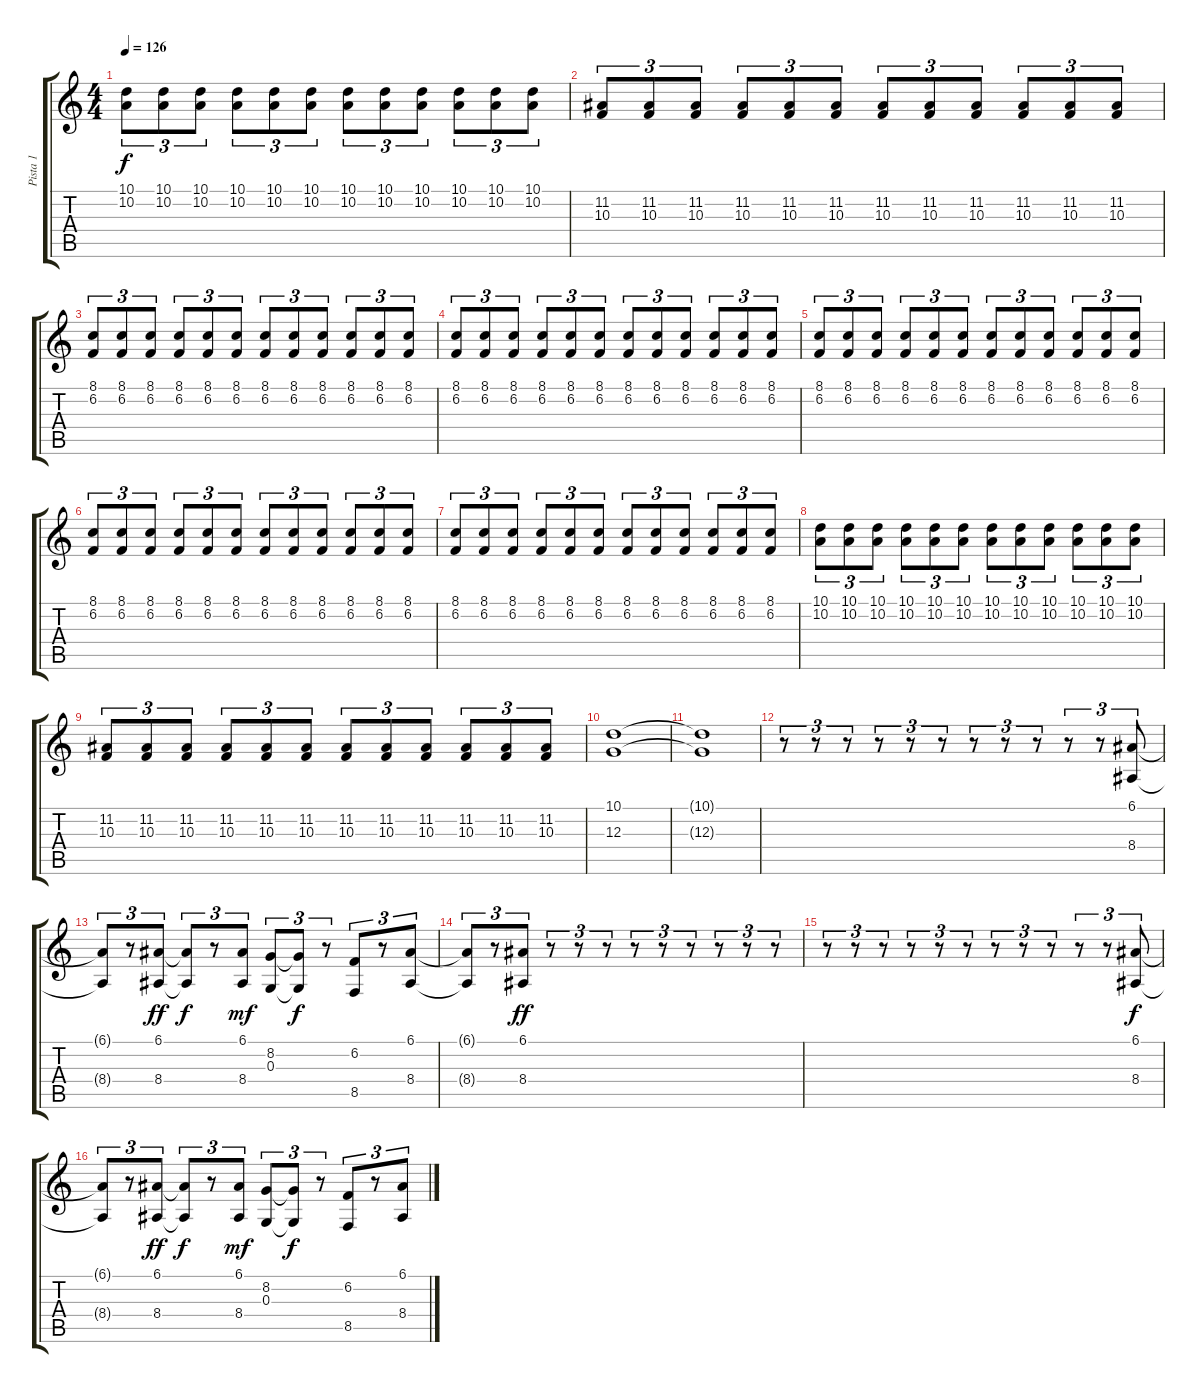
\track ("Pista 1" "Pista 1") {instrument lead2sawtooth}
\staff {score tabs}
\tuning (E4 B3 G3 D3 A2 E2) {hide}
\ts (4 4)
\tempo 126
\clef g2
\ks c
(10.1 10.2).8{tu (3 2) dy f} (10.1 10.2).8{tu (3 2)} (10.1 10.2).8{tu (3 2)} (10.1 10.2).8{tu (3 2)} (10.1 10.2).8{tu (3 2)} (10.1 10.2).8{tu (3 2)} (10.1 10.2).8{tu (3 2)} (10.1 10.2).8{tu (3 2)} (10.1 10.2).8{tu (3 2)} (10.1 10.2).8{tu (3 2)} (10.1 10.2).8{tu (3 2)} (10.1 10.2).8{tu (3 2)} |
(11.2 10.3).8{tu (3 2)} (11.2 10.3).8{tu (3 2)} (11.2 10.3).8{tu (3 2)} (11.2 10.3).8{tu (3 2)} (11.2 10.3).8{tu (3 2)} (11.2 10.3).8{tu (3 2)} (11.2 10.3).8{tu (3 2)} (11.2 10.3).8{tu (3 2)} (11.2 10.3).8{tu (3 2)} (11.2 10.3).8{tu (3 2)} (11.2 10.3).8{tu (3 2)} (11.2 10.3).8{tu (3 2)} |
(8.1 6.2).8{tu (3 2)} (8.1 6.2).8{tu (3 2)} (8.1 6.2).8{tu (3 2)} (8.1 6.2).8{tu (3 2)} (8.1 6.2).8{tu (3 2)} (8.1 6.2).8{tu (3 2)} (8.1 6.2).8{tu (3 2)} (8.1 6.2).8{tu (3 2)} (8.1 6.2).8{tu (3 2)} (8.1 6.2).8{tu (3 2)} (8.1 6.2).8{tu (3 2)} (8.1 6.2).8{tu (3 2)} |
(8.1 6.2).8{tu (3 2)} (8.1 6.2).8{tu (3 2)} (8.1 6.2).8{tu (3 2)} (8.1 6.2).8{tu (3 2)} (8.1 6.2).8{tu (3 2)} (8.1 6.2).8{tu (3 2)} (8.1 6.2).8{tu (3 2)} (8.1 6.2).8{tu (3 2)} (8.1 6.2).8{tu (3 2)} (8.1 6.2).8{tu (3 2)} (8.1 6.2).8{tu (3 2)} (8.1 6.2).8{tu (3 2)} |
(8.1 6.2).8{tu (3 2)} (8.1 6.2).8{tu (3 2)} (8.1 6.2).8{tu (3 2)} (8.1 6.2).8{tu (3 2)} (8.1 6.2).8{tu (3 2)} (8.1 6.2).8{tu (3 2)} (8.1 6.2).8{tu (3 2)} (8.1 6.2).8{tu (3 2)} (8.1 6.2).8{tu (3 2)} (8.1 6.2).8{tu (3 2)} (8.1 6.2).8{tu (3 2)} (8.1 6.2).8{tu (3 2)} |
(8.1 6.2).8{tu (3 2)} (8.1 6.2).8{tu (3 2)} (8.1 6.2).8{tu (3 2)} (8.1 6.2).8{tu (3 2)} (8.1 6.2).8{tu (3 2)} (8.1 6.2).8{tu (3 2)} (8.1 6.2).8{tu (3 2)} (8.1 6.2).8{tu (3 2)} (8.1 6.2).8{tu (3 2)} (8.1 6.2).8{tu (3 2)} (8.1 6.2).8{tu (3 2)} (8.1 6.2).8{tu (3 2)} |
(8.1 6.2).8{tu (3 2)} (8.1 6.2).8{tu (3 2)} (8.1 6.2).8{tu (3 2)} (8.1 6.2).8{tu (3 2)} (8.1 6.2).8{tu (3 2)} (8.1 6.2).8{tu (3 2)} (8.1 6.2).8{tu (3 2)} (8.1 6.2).8{tu (3 2)} (8.1 6.2).8{tu (3 2)} (8.1 6.2).8{tu (3 2)} (8.1 6.2).8{tu (3 2)} (8.1 6.2).8{tu (3 2)} |
(10.1 10.2).8{tu (3 2)} (10.1 10.2).8{tu (3 2)} (10.1 10.2).8{tu (3 2)} (10.1 10.2).8{tu (3 2)} (10.1 10.2).8{tu (3 2)} (10.1 10.2).8{tu (3 2)} (10.1 10.2).8{tu (3 2)} (10.1 10.2).8{tu (3 2)} (10.1 10.2).8{tu (3 2)} (10.1 10.2).8{tu (3 2)} (10.1 10.2).8{tu (3 2)} (10.1 10.2).8{tu (3 2)} |
(11.2 10.3).8{tu (3 2)} (11.2 10.3).8{tu (3 2)} (11.2 10.3).8{tu (3 2)} (11.2 10.3).8{tu (3 2)} (11.2 10.3).8{tu (3 2)} (11.2 10.3).8{tu (3 2)} (11.2 10.3).8{tu (3 2)} (11.2 10.3).8{tu (3 2)} (11.2 10.3).8{tu (3 2)} (11.2 10.3).8{tu (3 2)} (11.2 10.3).8{tu (3 2)} (11.2 10.3).8{tu (3 2)} |
(10.1 12.3).1 |
(10.1{t} 12.3{t}).1 |
r.8{tu (3 2)} r.8{tu (3 2)} r.8{tu (3 2)} r.8{tu (3 2)} r.8{tu (3 2)} r.8{tu (3 2)} r.8{tu (3 2)} r.8{tu (3 2)} r.8{tu (3 2)} r.8{tu (3 2)} r.8{tu (3 2)} (6.1 8.4).8{tu (3 2)} |
(6.1{t} 8.4{t}).8{tu (3 2)} r.8{tu (3 2)} (6.1 8.4).8{tu (3 2) dy ff} (6.1{t} 8.4{t}).8{tu (3 2) dy f} r.8{tu (3 2)} (6.1 8.4).8{tu (3 2) dy mf} (8.2 0.3).8{tu (3 2)} (8.2{t} 0.3{t}).8{tu (3 2) dy f} r.8{tu (3 2)} (6.2 8.5).8{tu (3 2)} r.8{tu (3 2)} (6.1 8.4).8{tu (3 2)} |
(6.1{t} 8.4{t}).8{tu (3 2)} r.8{tu (3 2)} (6.1 8.4).8{tu (3 2) dy ff} r.8{tu (3 2)} r.8{tu (3 2)} r.8{tu (3 2)} r.8{tu (3 2)} r.8{tu (3 2)} r.8{tu (3 2)} r.8{tu (3 2)} r.8{tu (3 2)} r.8{tu (3 2)} |
r.8{tu (3 2)} r.8{tu (3 2)} r.8{tu (3 2)} r.8{tu (3 2)} r.8{tu (3 2)} r.8{tu (3 2)} r.8{tu (3 2)} r.8{tu (3 2)} r.8{tu (3 2)} r.8{tu (3 2)} r.8{tu (3 2)} (6.1 8.4).8{tu (3 2) dy f} |
(6.1{t} 8.4{t}).8{tu (3 2)} r.8{tu (3 2)} (6.1 8.4).8{tu (3 2) dy ff} (6.1{t} 8.4{t}).8{tu (3 2) dy f} r.8{tu (3 2)} (6.1 8.4).8{tu (3 2) dy mf} (8.2 0.3).8{tu (3 2)} (8.2{t} 0.3{t}).8{tu (3 2) dy f} r.8{tu (3 2)} (6.2 8.5).8{tu (3 2)} r.8{tu (3 2)} (6.1 8.4).8{tu (3 2)}
